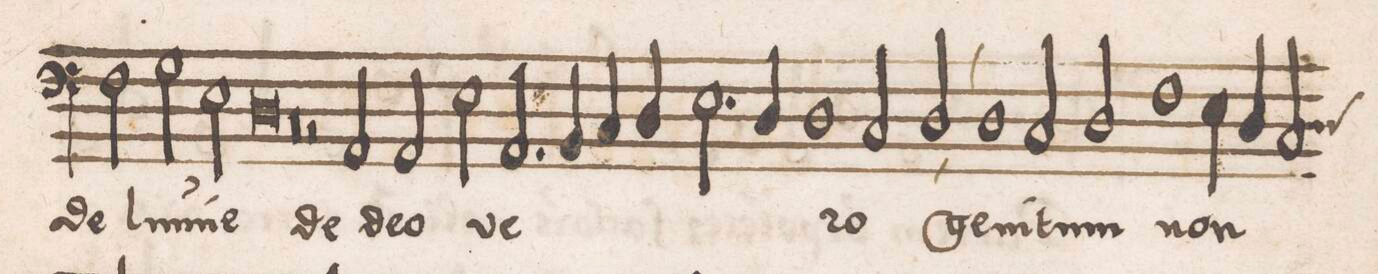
**kern	**text
*I"BASSVS	*
*clefF4	*
*k[]	*
*met(c|)	*
*M2/1	*
2F\	de
2G\	lu-
2E\	-mi-
=35	=35
0D	-(n)e
=36	=36
0r	.
=37	=37
2r	.
2AA/	de
2AA/	de-
2E\	-o
=38	=38
2.AA/	ve-
4BB/	.
4C/	.
4D/	.
2.E\	.
=39	=39
4D/	.
1D	.
2C/	-ro
=40	=40
2D,/	.
1D	ge-
2C/	-ni-
=41	=41
2D/	-tum
1F	non
4E\	.
4D/	.
=42	=42
*custos:D	*
2C/	.
*-	*-
